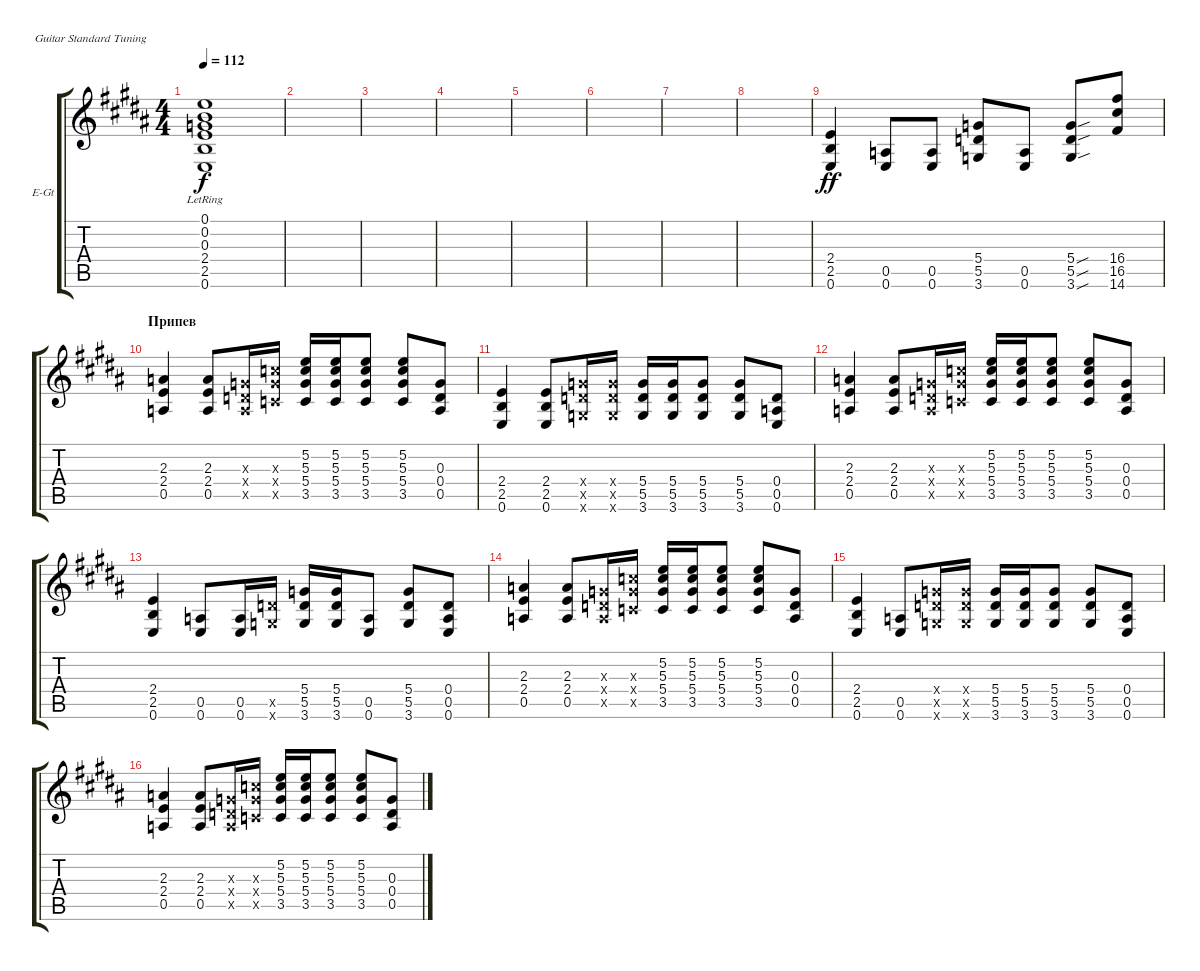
\bracketExtendMode groupsimilarinstruments
\firstSystemTrackNameOrientation horizontal
\otherSystemsTrackNameOrientation horizontal
\track ("Kurt Cobain Guitar Dist" "E-Gt") {instrument overdrivenguitar}
\staff {score tabs}
\tuning (E4 B3 G3 D3 A2 E2)
\ts (4 4)
\tempo 112
\clef g2
\ks g#minor
(0.1{lr t} 0.3{lr t} 2.4{t} 2.5{t} 0.6{t} 0.2{lr t}).1{dy f} |
|
|
|
|
|
|
|
(2.4 2.5 0.6).4{dy ff} (0.5 0.6).8 (0.5 0.6).8 (5.4 5.5 3.6).8 (0.5 0.6).8 (5.4{sou} 5.5{sou} 3.6{sou}).8 (16.5 14.6 16.4).8 |
\section ("" "Припев")
(2.3 2.4 0.5).4 (2.3 2.4 0.5).8 (0.4{x} 0.5{x} 0.3{x}).16 (5.3{x} 5.4{x} 3.5{x}).16 (3.5 5.2 5.3 5.4).16 (5.3 5.4 3.5 5.2).16 (5.3 5.4 3.5 5.2).8 (5.3 5.4 3.5 5.2).8 (0.5 0.4 0.3).8 |
(2.4 2.5 0.6).4 (2.4 2.5 0.6).8 (5.4{x} 5.5{x} 3.6{x}).16 (5.4{x} 5.5{x} 3.6{x}).16 (5.4 5.5 3.6).16 (5.4 5.5 3.6).16 (5.4 5.5 3.6).8 (5.4 5.5 3.6).8 (0.5 0.6 0.4).8 |
(2.3 2.4 0.5).4 (2.3 2.4 0.5).8 (0.4{x} 0.5{x} 0.3{x}).16 (5.3{x} 5.4{x} 3.5{x}).16 (3.5 5.2 5.3 5.4).16 (5.3 5.4 3.5 5.2).16 (5.3 5.4 3.5 5.2).8 (5.3 5.4 3.5 5.2).8 (0.5 0.4 0.3).8 |
(2.4 2.5 0.6).4 (0.5 0.6).8 (0.5 0.6).16 (5.5{x} 3.6{x}).16 (5.4 5.5 3.6).16 (5.4 5.5 3.6).16 (0.5 0.6).8 (5.4 5.5 3.6).8 (0.5 0.6 0.4).8 |
(2.3 2.4 0.5).4 (2.3 2.4 0.5).8 (0.4{x} 0.5{x} 0.3{x}).16 (5.3{x} 5.4{x} 3.5{x}).16 (3.5 5.2 5.3 5.4).16 (5.3 5.4 3.5 5.2).16 (5.3 5.4 3.5 5.2).8 (5.3 5.4 3.5 5.2).8 (0.5 0.4 0.3).8 |
(2.4 2.5 0.6).4 (0.5 0.6).8 (5.4{x} 5.5{x} 3.6{x}).16 (5.4{x} 5.5{x} 3.6{x}).16 (5.4 5.5 3.6).16 (5.4 5.5 3.6).16 (5.4 5.5 3.6).8 (5.4 5.5 3.6).8 (0.5 0.6 0.4).8 |
(2.3 2.4 0.5).4 (2.3 2.4 0.5).8 (0.4{x} 0.5{x} 0.3{x}).16 (5.3{x} 5.4{x} 3.5{x}).16 (3.5 5.2 5.3 5.4).16 (5.3 5.4 3.5 5.2).16 (5.3 5.4 3.5 5.2).8 (5.3 5.4 3.5 5.2).8 (0.5 0.4 0.3).8
